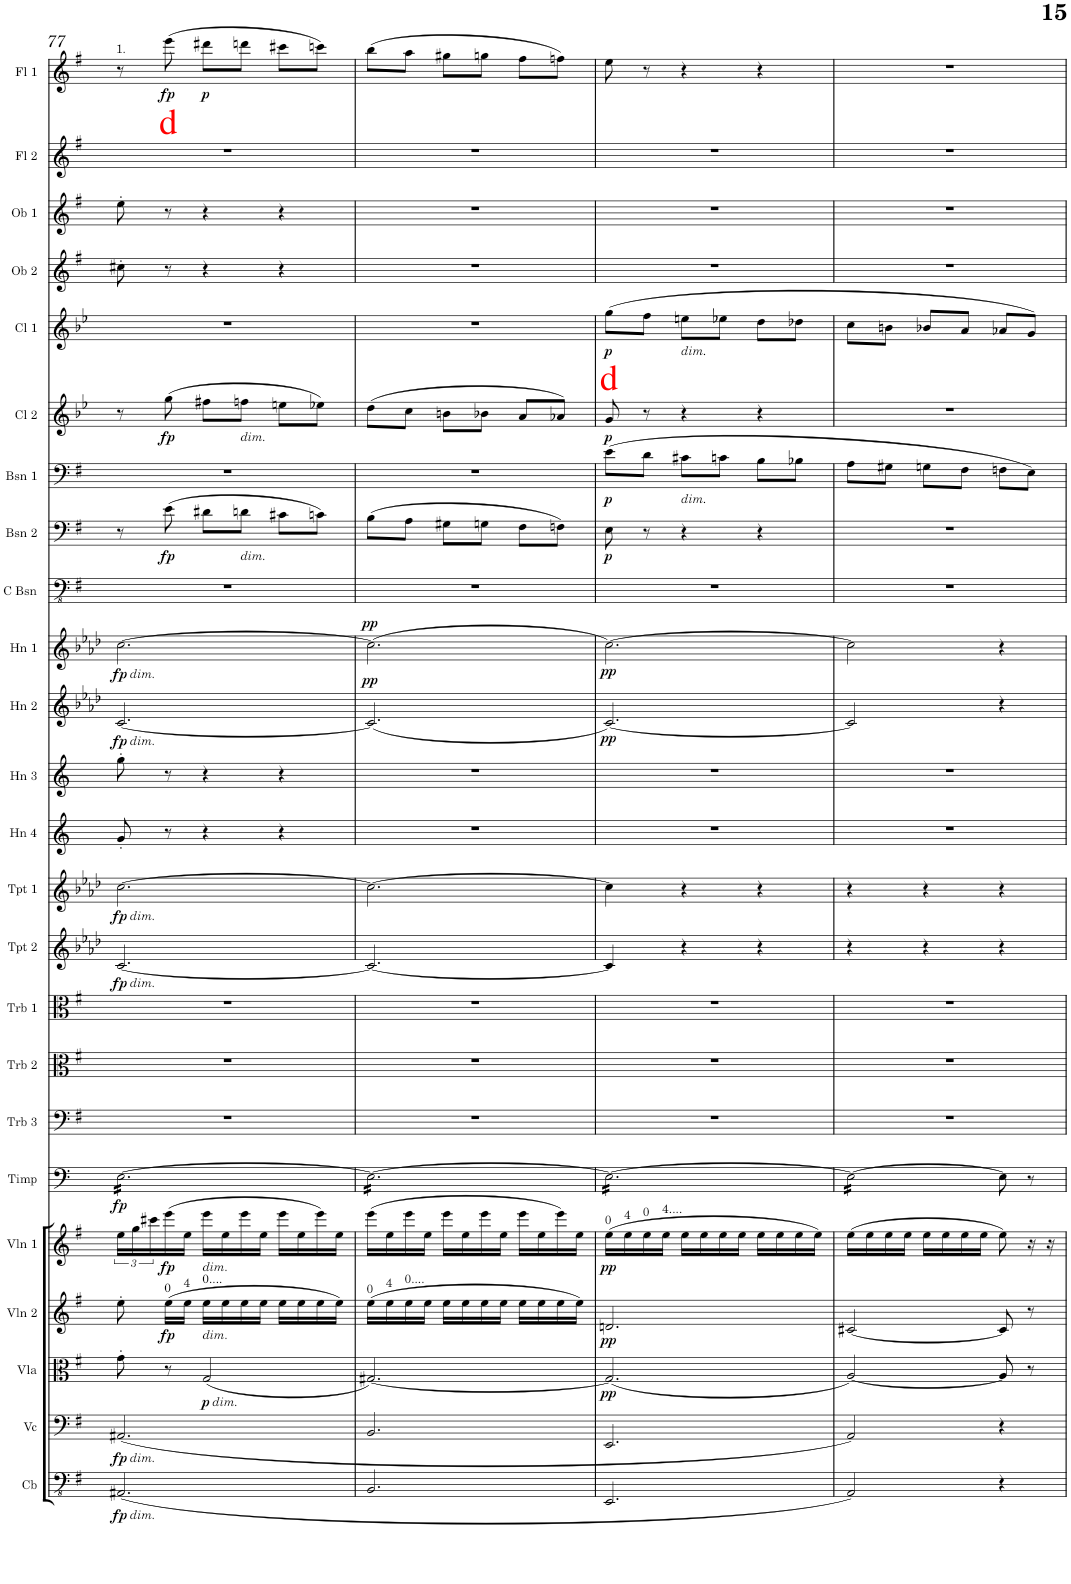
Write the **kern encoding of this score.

**kern	**dynam	**kern	**dynam	**kern	**dynam	**kern	**dynam	**kern	**dynam	**kern	**dynam	**kern	**kern	**kern	**kern	**dynam	**kern	**dynam	**kern	**kern	**kern	**dynam	**kern	**dynam	**kern	**kern	**dynam	**kern	**dynam	**kern	**dynam	**kern	**text	**dynam	**kern	**kern	**kern	**kern	**text	**dynam
*part24	*part24	*part23	*part23	*part22	*part22	*part21	*part21	*part20	*part20	*part19	*part19	*part18	*part17	*part16	*part15	*part15	*part14	*part14	*part13	*part12	*part11	*part11	*part10	*part10	*part9	*part8	*part8	*part7	*part7	*part6	*part6	*part5	*part5	*part5	*part4	*part3	*part2	*part1	*part1	*part1
*staff24	*staff24	*staff23	*staff23	*staff22	*staff22	*staff21	*staff21	*staff20	*staff20	*staff19	*staff19	*staff18	*staff17	*staff16	*staff15	*staff15	*staff14	*staff14	*staff13	*staff12	*staff11	*staff11	*staff10	*staff10	*staff9	*staff8	*staff8	*staff7	*staff7	*staff6	*staff6	*staff5	*staff5	*staff5	*staff4	*staff3	*staff2	*staff1	*staff1	*staff1
*I"Contrabass	*	*I"Violoncello	*	*I"Viola	*	*I"Violin 2	*	*I"Violin 1	*	*I"Timpani	*	*I"Trombone 3	*I"Trombone 2	*I"Trombone 1	*I"E Trumpet 2	*	*I"E Trumpet 1	*	*I"C Horn 4	*I"C Horn 3	*I"E Horn 2	*	*I"E Horn 1	*	*I"Contrabassoon	*I"Bassoon 2	*	*I"Bassoon 1	*	*I"A Clarinet 2	*	*I"A Clarinet 1	*	*	*I"Oboe 2	*I"Oboe 1	*I"Flute 2	*I"Flute 1	*	*
*I'Cb	*	*I'Vc	*	*I'Vla	*	*I'Vln 2	*	*I'Vln 1	*	*I'Timp	*	*I'Trb 3	*I'Trb 2	*I'Trb 1	*I'Tpt 2	*	*I'Tpt 1	*	*I'Hn 4	*I'Hn 3	*I'Hn 2	*	*I'Hn 1	*	*I'C Bsn	*I'Bsn 2	*	*I'Bsn 1	*	*I'Cl 2	*	*I'Cl 1	*	*	*I'Ob 2	*I'Ob 1	*I'Fl 2	*I'Fl 1	*	*
!!LO:PB:g=z
*clefFv4	*	*clefF4	*	*clefC3	*	*clefG2	*	*clefG2	*	*clefF4	*	*clefF4	*clefC3	*clefC3	*clefG2	*	*clefG2	*	*clefG2	*clefG2	*clefG2	*	*clefG2	*	*clefFv4	*clefF4	*	*clefF4	*	*clefG2	*	*clefG2	*	*	*clefG2	*clefG2	*clefG2	*clefG2	*	*
*Trd7c12	*	*	*	*	*	*	*	*	*	*	*	*	*	*	*Trd-2c-4	*	*Trd-2c-4	*	*Trd7c12	*Trd7c12	*Trd5c8	*	*Trd5c8	*	*	*	*	*	*	*Trd2c3	*	*Trd2c3	*	*	*	*	*	*	*	*
*k[f#]	*	*k[f#]	*	*k[f#]	*	*k[f#]	*	*k[f#]	*	*k[]	*	*k[f#]	*k[f#]	*k[f#]	*k[b-e-a-d-]	*	*k[b-e-a-d-]	*	*k[]	*k[]	*k[b-e-a-d-]	*	*k[b-e-a-d-]	*	*k[f#]	*k[f#]	*	*k[f#]	*	*k[b-e-]	*	*k[b-e-]	*	*	*k[f#]	*k[f#]	*k[f#]	*k[f#]	*	*
*M3/4	*	*M3/4	*	*M3/4	*	*M3/4	*	*M3/4	*	*M3/4	*	*M3/4	*M3/4	*M3/4	*M3/4	*	*M3/4	*	*M3/4	*M3/4	*M3/4	*	*M3/4	*	*M3/4	*M3/4	*	*M3/4	*	*M3/4	*	*M3/4	*	*	*M3/4	*M3/4	*M3/4	*M3/4	*	*
=77	=77	=77	=77	=77	=77	=77	=77	=77	=77	=77	=77	=77	=77	=77	=77	=77	=77	=77	=77	=77	=77	=77	=77	=77	=77	=77	=77	=77	=77	=77	=77	=77	=77	=77	=77	=77	=77	=77	=77	=77
!	!	!	!	!	!	!	!	!	!	!	!	!	!	!	!	!	!	!	!	!	!	!	!	!	!	!	!	!	!	!	!	!	!	!	!	!	!	!LO:TX:a:t=1.	!	!
!	!	!	!	!	!	!	!	!	!	!	!	!	!	!	!	!	!	!	!	!	!	!	!LO:TX:b:i:t=dim.	!	!	!	!	!	!	!	!	!	!	!	!	!	!	!	!	!
!	!	!	!	!	!	!	!	!	!	!	!	!	!	!	!	!	!	!	!	!	!LO:TX:b:i:t=dim.	!	!	!	!	!	!	!	!	!	!	!	!	!	!	!	!	!	!	!
!	!	!	!	!	!	!	!	!	!	!	!	!	!	!	!	!	!LO:TX:b:i:t=dim.	!	!	!	!	!	!	!	!	!	!	!	!	!	!	!	!	!	!	!	!	!	!	!
!	!	!	!	!	!	!	!	!	!	!	!	!	!	!	!LO:TX:b:i:t=dim.	!	!	!	!	!	!	!	!	!	!	!	!	!	!	!	!	!	!	!	!	!	!	!	!	!
!	!	!LO:TX:b:i:t=dim.	!	!	!	!	!	!	!	!	!	!	!	!	!	!	!	!	!	!	!	!	!	!	!	!	!	!	!	!	!	!	!	!	!	!	!	!	!	!
!LO:TX:b:i:t=dim.	!	!	!	!	!	!	!	!	!	!	!	!	!	!	!	!	!	!	!	!	!	!	!	!	!	!	!	!	!	!	!	!	!	!	!	!	!	!	!	!
!	!LO:DY:b	!	!LO:DY:b	!	!	!	!	!	!	!	!LO:DY:b	!	!	!	!	!LO:DY:b	!	!LO:DY:b	!	!	!	!LO:DY:b	!	!LO:DY:b	!	!	!	!	!	!	!	!	!	!	!	!	!	!	!	!
*	*	*	*	*	*	*	*	*	*	*tremolo	*	*	*	*	*	*	*	*	*	*	*	*	*	*	*	*	*	*	*	*	*	*	*	*	*	*	*	*	*	*
(2.AAA#X/	fp	(2.AA#X/	fp	8g'\	.	8ee'\	.	24ee\LL	.	[16E\LL	fp	2.r	2.r	2.r	[2.c/	fp	[2.cc\	fp	8g'/	8gg'\	[2.c/	fp	[2.cc\	fp	2.r	8r	.	2.r	.	8r	.	2.r	.	.	8cc#X'\	8ee'\	2.r	8r	.	.
.	.	.	.	.	.	.	.	24gg\	.	.	.	.	.	.	.	.	.	.	.	.	.	.	.	.	.	.	.	.	.	.	.	.	.	.	.	.	.	.	.	.
.	.	.	.	.	.	.	.	.	.	16E\	.	.	.	.	.	.	.	.	.	.	.	.	.	.	.	.	.	.	.	.	.	.	.	.	.	.	.	.	.	.
.	.	.	.	.	.	.	.	24ccc#X\	.	.	.	.	.	.	.	.	.	.	.	.	.	.	.	.	.	.	.	.	.	.	.	.	.	.	.	.	.	.	.	.
!	!	!	!	!	!	!LO:TX:a:t=0	!	!	!	!	!	!	!	!	!	!	!	!	!	!	!	!	!	!	!	!	!	!	!	!	!	!	!	!	!	!	!	!	!	!
!	!	!	!	!	!	!	!LO:DY:b	!	!LO:DY:b	!	!	!	!	!	!	!	!	!	!	!	!	!	!	!	!	!	!LO:DY:b	!	!	!	!LO:DY:b	!	!	!	!	!	!	!	!LO:LY:b:color=#FF0000	!LO:DY:b
.	.	.	.	8r	.	(16ee\LL	fp	(16eee\	fp	16E\	.	.	.	.	.	.	.	.	8r	8r	.	.	.	.	.	(8e\	fp	.	.	(8gg\	fp	.	.	.	8r	8r	.	(8eee\	d	fp
!	!	!	!	!	!	!LO:TX:a:t=4	!	!	!	!	!	!	!	!	!	!	!	!	!	!	!	!	!	!	!	!	!	!	!	!	!	!	!	!	!	!	!	!	!	!
.	.	.	.	.	.	16ee\JJ	.	16ee\JJ	.	16E\	.	.	.	.	.	.	.	.	.	.	.	.	.	.	.	.	.	.	.	.	.	.	.	.	.	.	.	.	.	.
!	!	!	!	!	!	!	!	!LO:TX:b:i:t=dim.	!	!	!	!	!	!	!	!	!	!	!	!	!	!	!	!	!	!	!	!	!	!	!	!	!	!	!	!	!	!	!	!
!	!	!	!	!	!	!LO:TX:a:t=0....	!	!	!	!	!	!	!	!	!	!	!	!	!	!	!	!	!	!	!	!	!	!	!	!	!	!	!	!	!	!	!	!	!	!
!	!	!	!	!	!	!LO:TX:b:i:t=dim.	!	!	!	!	!	!	!	!	!	!	!	!	!	!	!	!	!	!	!	!	!	!	!	!	!	!	!	!	!	!	!	!	!	!
!	!	!	!	!LO:TX:b:i:t=dim.	!	!	!	!	!	!	!	!	!	!	!	!	!	!	!	!	!	!	!	!	!	!	!	!	!	!	!	!	!	!	!	!	!	!	!	!
!	!	!	!	!	!LO:DY:b	!	!	!	!	!	!	!	!	!	!	!	!	!	!	!	!	!	!	!	!	!	!	!	!	!	!	!	!	!	!	!	!	!	!	!LO:DY:b
.	.	.	.	(2G/	p	16ee\LL	.	16eee\LL	.	16E\	.	.	.	.	.	.	.	.	4r	4r	.	.	.	.	.	8d#X\L	.	.	.	8ff#X\L	.	.	.	.	4r	4r	.	8ddd#X\L	.	p
.	.	.	.	.	.	16ee\	.	16ee\	.	16E\	.	.	.	.	.	.	.	.	.	.	.	.	.	.	.	.	.	.	.	.	.	.	.	.	.	.	.	.	.	.
!	!	!	!	!	!	!	!	!	!	!	!	!	!	!	!	!	!	!	!	!	!	!	!	!	!	!	!	!	!	!LO:TX:b:i:t=dim.	!	!	!	!	!	!	!	!	!	!
!	!	!	!	!	!	!	!	!	!	!	!	!	!	!	!	!	!	!	!	!	!	!	!	!	!	!LO:TX:b:i:t=dim.	!	!	!	!	!	!	!	!	!	!	!	!	!	!
.	.	.	.	.	.	16ee\	.	16eee\	.	16E\	.	.	.	.	.	.	.	.	.	.	.	.	.	.	.	8dn\J	.	.	.	8ffn\J	.	.	.	.	.	.	.	8dddn\J	.	.
.	.	.	.	.	.	16ee\JJ	.	16ee\JJ	.	16E\	.	.	.	.	.	.	.	.	.	.	.	.	.	.	.	.	.	.	.	.	.	.	.	.	.	.	.	.	.	.
.	.	.	.	.	.	16ee\LL	.	16eee\LL	.	16E\	.	.	.	.	.	.	.	.	4r	4r	.	.	.	.	.	8c#X\L	.	.	.	8een\L	.	.	.	.	4r	4r	.	8ccc#X\L	.	.
.	.	.	.	.	.	16ee\	.	16ee\	.	16E\	.	.	.	.	.	.	.	.	.	.	.	.	.	.	.	.	.	.	.	.	.	.	.	.	.	.	.	.	.	.
.	.	.	.	.	.	16ee\	.	16eee\)	.	16E\	.	.	.	.	.	.	.	.	.	.	.	.	.	.	.	8cn\J)	.	.	.	8ee-X\J)	.	.	.	.	.	.	.	8cccn\J)	.	.
.	.	.	.	.	.	16ee\JJ)	.	16ee\JJ	.	16E\JJ	.	.	.	.	.	.	.	.	.	.	.	.	.	.	.	.	.	.	.	.	.	.	.	.	.	.	.	.	.	.
=78	=78	=78	=78	=78	=78	=78	=78	=78	=78	=78	=78	=78	=78	=78	=78	=78	=78	=78	=78	=78	=78	=78	=78	=78	=78	=78	=78	=78	=78	=78	=78	=78	=78	=78	=78	=78	=78	=78	=78	=78
!	!	!	!	!	!	!LO:TX:a:t=0	!	!	!	!	!	!	!	!	!	!	!	!	!	!	!	!	!	!	!	!	!	!	!	!	!	!	!	!	!	!	!	!	!	!
!	!	!	!	!	!	!	!	!	!	!	!	!	!	!	!	!	!	!	!	!	!	!LO:DY:a	!	!LO:DY:a	!	!	!	!	!	!	!	!	!	!	!	!	!	!	!	!
2.BBB/	.	2.BB/	.	[2.G#X/)	.	(16ee\LL	.	(16eee\LL	.	16E\LL	.	2.r	2.r	2.r	2.c/_	.	2.cc\_	.	2.r	2.r	(2.c/]	pp	(2.cc\]	pp	2.r	(8B\L	.	2.r	.	(8dd\L	.	2.r	.	.	2.r	2.r	2.r	(8bb\L	.	.
!	!	!	!	!	!	!LO:TX:a:t=4	!	!	!	!	!	!	!	!	!	!	!	!	!	!	!	!	!	!	!	!	!	!	!	!	!	!	!	!	!	!	!	!	!	!
.	.	.	.	.	.	16ee\	.	16ee\	.	16E\	.	.	.	.	.	.	.	.	.	.	.	.	.	.	.	.	.	.	.	.	.	.	.	.	.	.	.	.	.	.
!	!	!	!	!	!	!LO:TX:a:t=0....	!	!	!	!	!	!	!	!	!	!	!	!	!	!	!	!	!	!	!	!	!	!	!	!	!	!	!	!	!	!	!	!	!	!
.	.	.	.	.	.	16ee\	.	16eee\	.	16E\	.	.	.	.	.	.	.	.	.	.	.	.	.	.	.	8A\J	.	.	.	8cc\J	.	.	.	.	.	.	.	8aa\J	.	.
.	.	.	.	.	.	16ee\JJ	.	16ee\JJ	.	16E\	.	.	.	.	.	.	.	.	.	.	.	.	.	.	.	.	.	.	.	.	.	.	.	.	.	.	.	.	.	.
.	.	.	.	.	.	16ee\LL	.	16eee\LL	.	16E\	.	.	.	.	.	.	.	.	.	.	.	.	.	.	.	8G#X\L	.	.	.	8bn\L	.	.	.	.	.	.	.	8gg#X\L	.	.
.	.	.	.	.	.	16ee\	.	16ee\	.	16E\	.	.	.	.	.	.	.	.	.	.	.	.	.	.	.	.	.	.	.	.	.	.	.	.	.	.	.	.	.	.
.	.	.	.	.	.	16ee\	.	16eee\	.	16E\	.	.	.	.	.	.	.	.	.	.	.	.	.	.	.	8Gn\J	.	.	.	8b-X\J	.	.	.	.	.	.	.	8ggn\J	.	.
.	.	.	.	.	.	16ee\JJ	.	16ee\JJ	.	16E\	.	.	.	.	.	.	.	.	.	.	.	.	.	.	.	.	.	.	.	.	.	.	.	.	.	.	.	.	.	.
.	.	.	.	.	.	16ee\LL	.	16eee\LL	.	16E\	.	.	.	.	.	.	.	.	.	.	.	.	.	.	.	8F#\L	.	.	.	8a/L	.	.	.	.	.	.	.	8ff#\L	.	.
.	.	.	.	.	.	16ee\	.	16ee\	.	16E\	.	.	.	.	.	.	.	.	.	.	.	.	.	.	.	.	.	.	.	.	.	.	.	.	.	.	.	.	.	.
.	.	.	.	.	.	16ee\	.	16eee\)	.	16E\	.	.	.	.	.	.	.	.	.	.	.	.	.	.	.	8Fn\J)	.	.	.	8a-X/J)	.	.	.	.	.	.	.	8ffn\J)	.	.
.	.	.	.	.	.	16ee\JJ)	.	16ee\JJ	.	16E\JJ	.	.	.	.	.	.	.	.	.	.	.	.	.	.	.	.	.	.	.	.	.	.	.	.	.	.	.	.	.	.
=79	=79	=79	=79	=79	=79	=79	=79	=79	=79	=79	=79	=79	=79	=79	=79	=79	=79	=79	=79	=79	=79	=79	=79	=79	=79	=79	=79	=79	=79	=79	=79	=79	=79	=79	=79	=79	=79	=79	=79	=79
!	!	!	!	!	!	!	!	!LO:TX:a:t=0	!	!	!	!	!	!	!	!	!	!	!	!	!	!	!	!	!	!	!	!	!	!	!	!	!	!	!	!	!	!	!	!
!	!	!	!	!	!LO:DY:b	!	!LO:DY:b	!	!LO:DY:b	!	!	!	!	!	!	!	!	!	!	!	!	!LO:DY:b	!	!LO:DY:b	!	!	!LO:DY:b	!	!LO:DY:b	!	!LO:DY:b	!	!LO:LY:b:color=#FF0000	!LO:DY:b	!	!	!	!	!	!
2.EEE/	.	2.EE/	.	(2.G#/]	pp	2.dn/	pp	(16ee\LL	pp	16E\LL	.	2.r	2.r	2.r	4c/]	.	4cc\]	.	2.r	2.r	[2.c/)	pp	[2.cc\)	pp	2.r	8E\	p	(8e\L	p	8g/	p	(8gg\L	d	p	2.r	2.r	2.r	8ee\	.	.
!	!	!	!	!	!	!	!	!LO:TX:a:t=4	!	!	!	!	!	!	!	!	!	!	!	!	!	!	!	!	!	!	!	!	!	!	!	!	!	!	!	!	!	!	!	!
.	.	.	.	.	.	.	.	16ee\	.	16E\	.	.	.	.	.	.	.	.	.	.	.	.	.	.	.	.	.	.	.	.	.	.	.	.	.	.	.	.	.	.
!	!	!	!	!	!	!	!	!LO:TX:a:t=0	!	!	!	!	!	!	!	!	!	!	!	!	!	!	!	!	!	!	!	!	!	!	!	!	!	!	!	!	!	!	!	!
.	.	.	.	.	.	.	.	16ee\	.	16E\	.	.	.	.	.	.	.	.	.	.	.	.	.	.	.	8r	.	8d\J	.	8r	.	8ff\J	.	.	.	.	.	8r	.	.
!	!	!	!	!	!	!	!	!LO:TX:a:t=4....	!	!	!	!	!	!	!	!	!	!	!	!	!	!	!	!	!	!	!	!	!	!	!	!	!	!	!	!	!	!	!	!
.	.	.	.	.	.	.	.	16ee\JJ	.	16E\	.	.	.	.	.	.	.	.	.	.	.	.	.	.	.	.	.	.	.	.	.	.	.	.	.	.	.	.	.	.
!	!	!	!	!	!	!	!	!	!	!	!	!	!	!	!	!	!	!	!	!	!	!	!	!	!	!	!	!	!	!	!	!LO:TX:b:i:t=dim.	!	!	!	!	!	!	!	!
!	!	!	!	!	!	!	!	!	!	!	!	!	!	!	!	!	!	!	!	!	!	!	!	!	!	!	!	!LO:TX:b:i:t=dim.	!	!	!	!	!	!	!	!	!	!	!	!
.	.	.	.	.	.	.	.	16ee\LL	.	16E\	.	.	.	.	4r	.	4r	.	.	.	.	.	.	.	.	4r	.	8c#X\L	.	4r	.	8een\L	.	.	.	.	.	4r	.	.
.	.	.	.	.	.	.	.	16ee\	.	16E\	.	.	.	.	.	.	.	.	.	.	.	.	.	.	.	.	.	.	.	.	.	.	.	.	.	.	.	.	.	.
.	.	.	.	.	.	.	.	16ee\	.	16E\	.	.	.	.	.	.	.	.	.	.	.	.	.	.	.	.	.	8cn\J	.	.	.	8ee-X\J	.	.	.	.	.	.	.	.
.	.	.	.	.	.	.	.	16ee\JJ	.	16E\	.	.	.	.	.	.	.	.	.	.	.	.	.	.	.	.	.	.	.	.	.	.	.	.	.	.	.	.	.	.
.	.	.	.	.	.	.	.	16ee\LL	.	16E\	.	.	.	.	4r	.	4r	.	.	.	.	.	.	.	.	4r	.	8B\L	.	4r	.	8dd\L	.	.	.	.	.	4r	.	.
.	.	.	.	.	.	.	.	16ee\	.	16E\	.	.	.	.	.	.	.	.	.	.	.	.	.	.	.	.	.	.	.	.	.	.	.	.	.	.	.	.	.	.
.	.	.	.	.	.	.	.	16ee\	.	16E\	.	.	.	.	.	.	.	.	.	.	.	.	.	.	.	.	.	8B-X\J	.	.	.	8dd-X\J	.	.	.	.	.	.	.	.
.	.	.	.	.	.	.	.	16ee\JJ)	.	16E\JJ	.	.	.	.	.	.	.	.	.	.	.	.	.	.	.	.	.	.	.	.	.	.	.	.	.	.	.	.	.	.
=80	=80	=80	=80	=80	=80	=80	=80	=80	=80	=80	=80	=80	=80	=80	=80	=80	=80	=80	=80	=80	=80	=80	=80	=80	=80	=80	=80	=80	=80	=80	=80	=80	=80	=80	=80	=80	=80	=80	=80	=80
2AAA/)	.	2AA/)	.	[2A/)	.	[2c#X/	.	(16ee\LL	.	16E\LL	.	2.r	2.r	2.r	4r	.	4r	.	2.r	2.r	2c/]	.	2cc\]	.	2.r	2.r	.	8A\L	.	2.r	.	8cc\L	.	.	2.r	2.r	2.r	2.r	.	.
.	.	.	.	.	.	.	.	16ee\	.	16E\	.	.	.	.	.	.	.	.	.	.	.	.	.	.	.	.	.	.	.	.	.	.	.	.	.	.	.	.	.	.
.	.	.	.	.	.	.	.	16ee\	.	16E\	.	.	.	.	.	.	.	.	.	.	.	.	.	.	.	.	.	8G#X\J	.	.	.	8bn\J	.	.	.	.	.	.	.	.
.	.	.	.	.	.	.	.	16ee\JJ	.	16E\	.	.	.	.	.	.	.	.	.	.	.	.	.	.	.	.	.	.	.	.	.	.	.	.	.	.	.	.	.	.
.	.	.	.	.	.	.	.	16ee\LL	.	16E\	.	.	.	.	4r	.	4r	.	.	.	.	.	.	.	.	.	.	8Gn\L	.	.	.	8b-X/L	.	.	.	.	.	.	.	.
.	.	.	.	.	.	.	.	16ee\	.	16E\	.	.	.	.	.	.	.	.	.	.	.	.	.	.	.	.	.	.	.	.	.	.	.	.	.	.	.	.	.	.
.	.	.	.	.	.	.	.	16ee\	.	16E\	.	.	.	.	.	.	.	.	.	.	.	.	.	.	.	.	.	8F#\J	.	.	.	8a/J	.	.	.	.	.	.	.	.
.	.	.	.	.	.	.	.	16ee\JJ	.	16E\JJ	.	.	.	.	.	.	.	.	.	.	.	.	.	.	.	.	.	.	.	.	.	.	.	.	.	.	.	.	.	.
*	*	*	*	*	*	*	*	*	*	*Xtremolo	*	*	*	*	*	*	*	*	*	*	*	*	*	*	*	*	*	*	*	*	*	*	*	*	*	*	*	*	*	*
4r	.	4r	.	8A/]	.	8c#/]	.	8ee\)	.	8E\]	.	.	.	.	4r	.	4r	.	.	.	4r	.	4r	.	.	.	.	8Fn\L	.	.	.	8a-X/L	.	.	.	.	.	.	.	.
.	.	.	.	8r	.	8r	.	16r	.	8r	.	.	.	.	.	.	.	.	.	.	.	.	.	.	.	.	.	8E\J)	.	.	.	8g/J)	.	.	.	.	.	.	.	.
.	.	.	.	.	.	.	.	16r	.	.	.	.	.	.	.	.	.	.	.	.	.	.	.	.	.	.	.	.	.	.	.	.	.	.	.	.	.	.	.	.
=	=	=	=	=	=	=	=	=	=	=	=	=	=	=	=	=	=	=	=	=	=	=	=	=	=	=	=	=	=	=	=	=	=	=	=	=	=	=	=	=
*-	*-	*-	*-	*-	*-	*-	*-	*-	*-	*-	*-	*-	*-	*-	*-	*-	*-	*-	*-	*-	*-	*-	*-	*-	*-	*-	*-	*-	*-	*-	*-	*-	*-	*-	*-	*-	*-	*-	*-	*-
